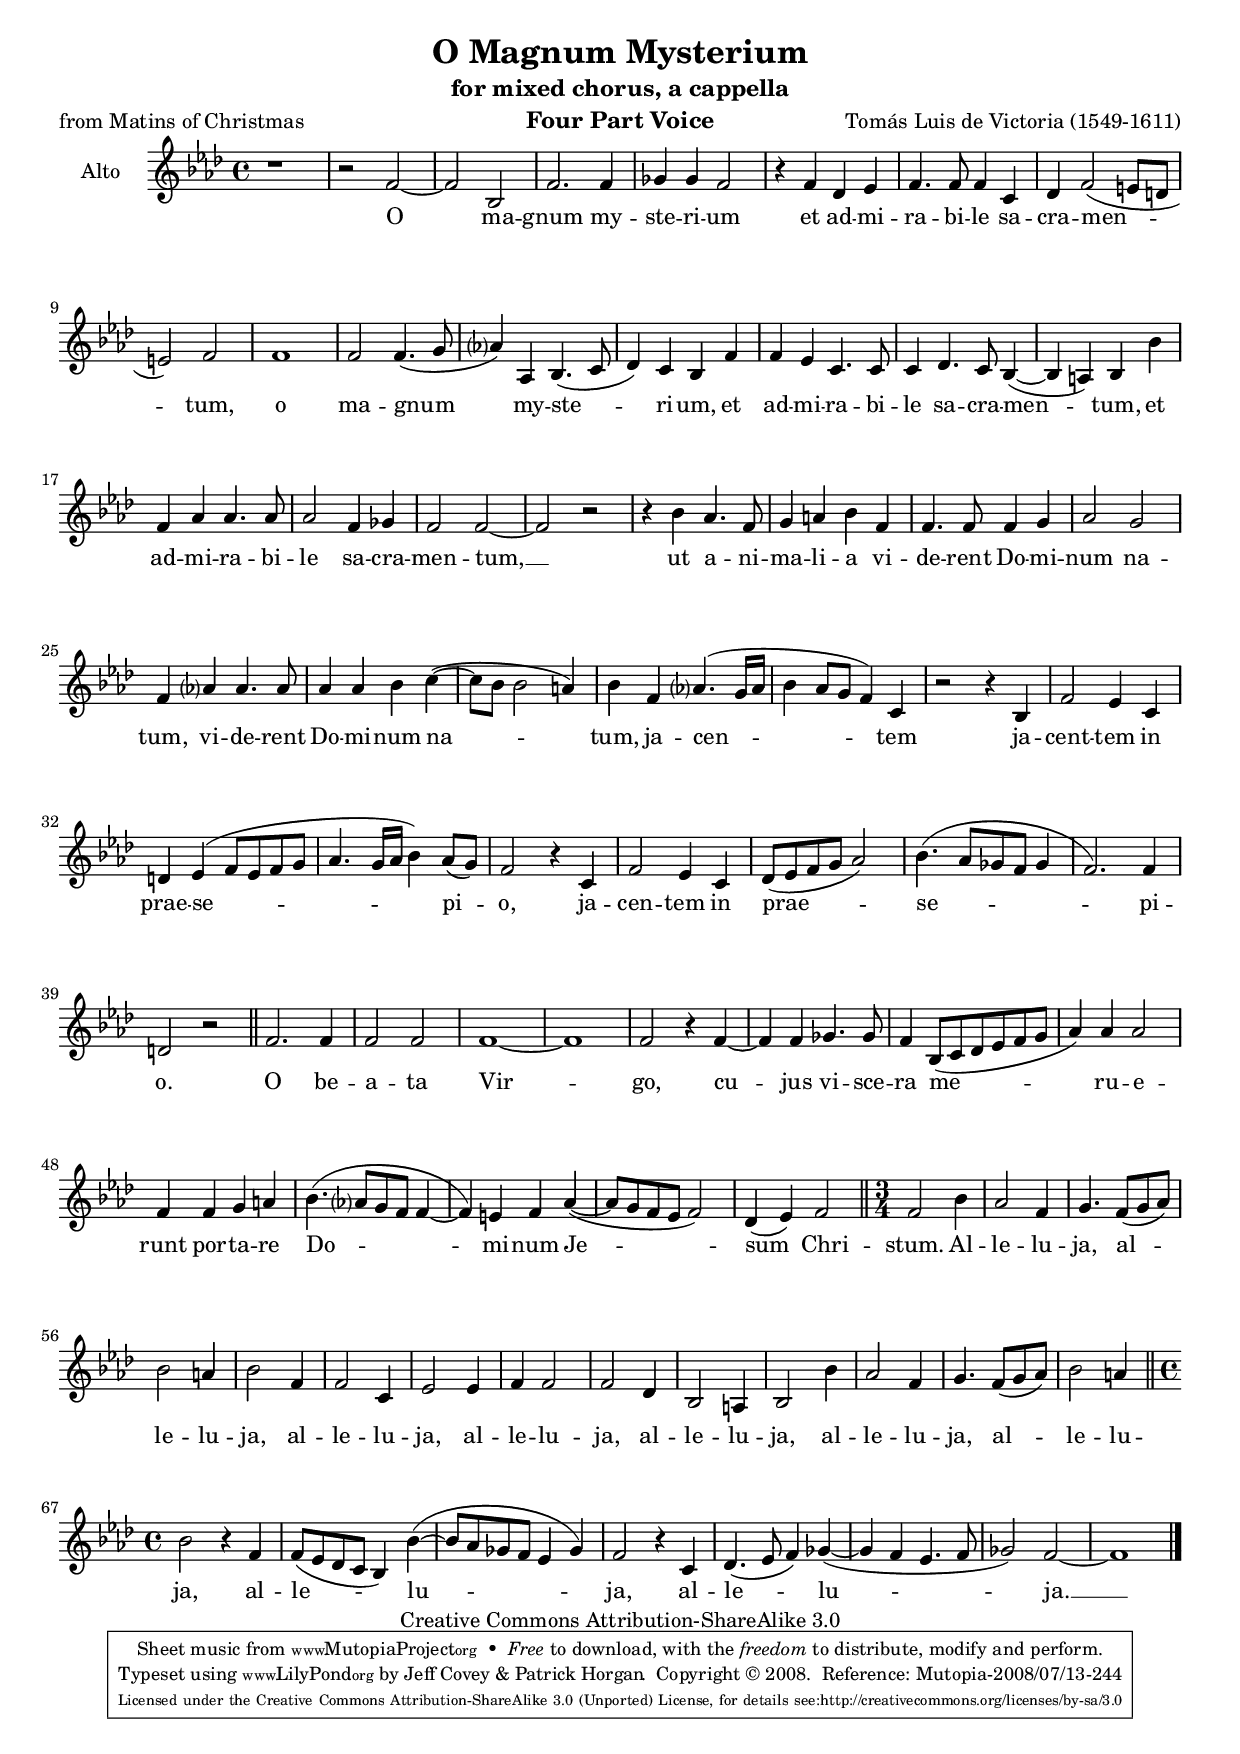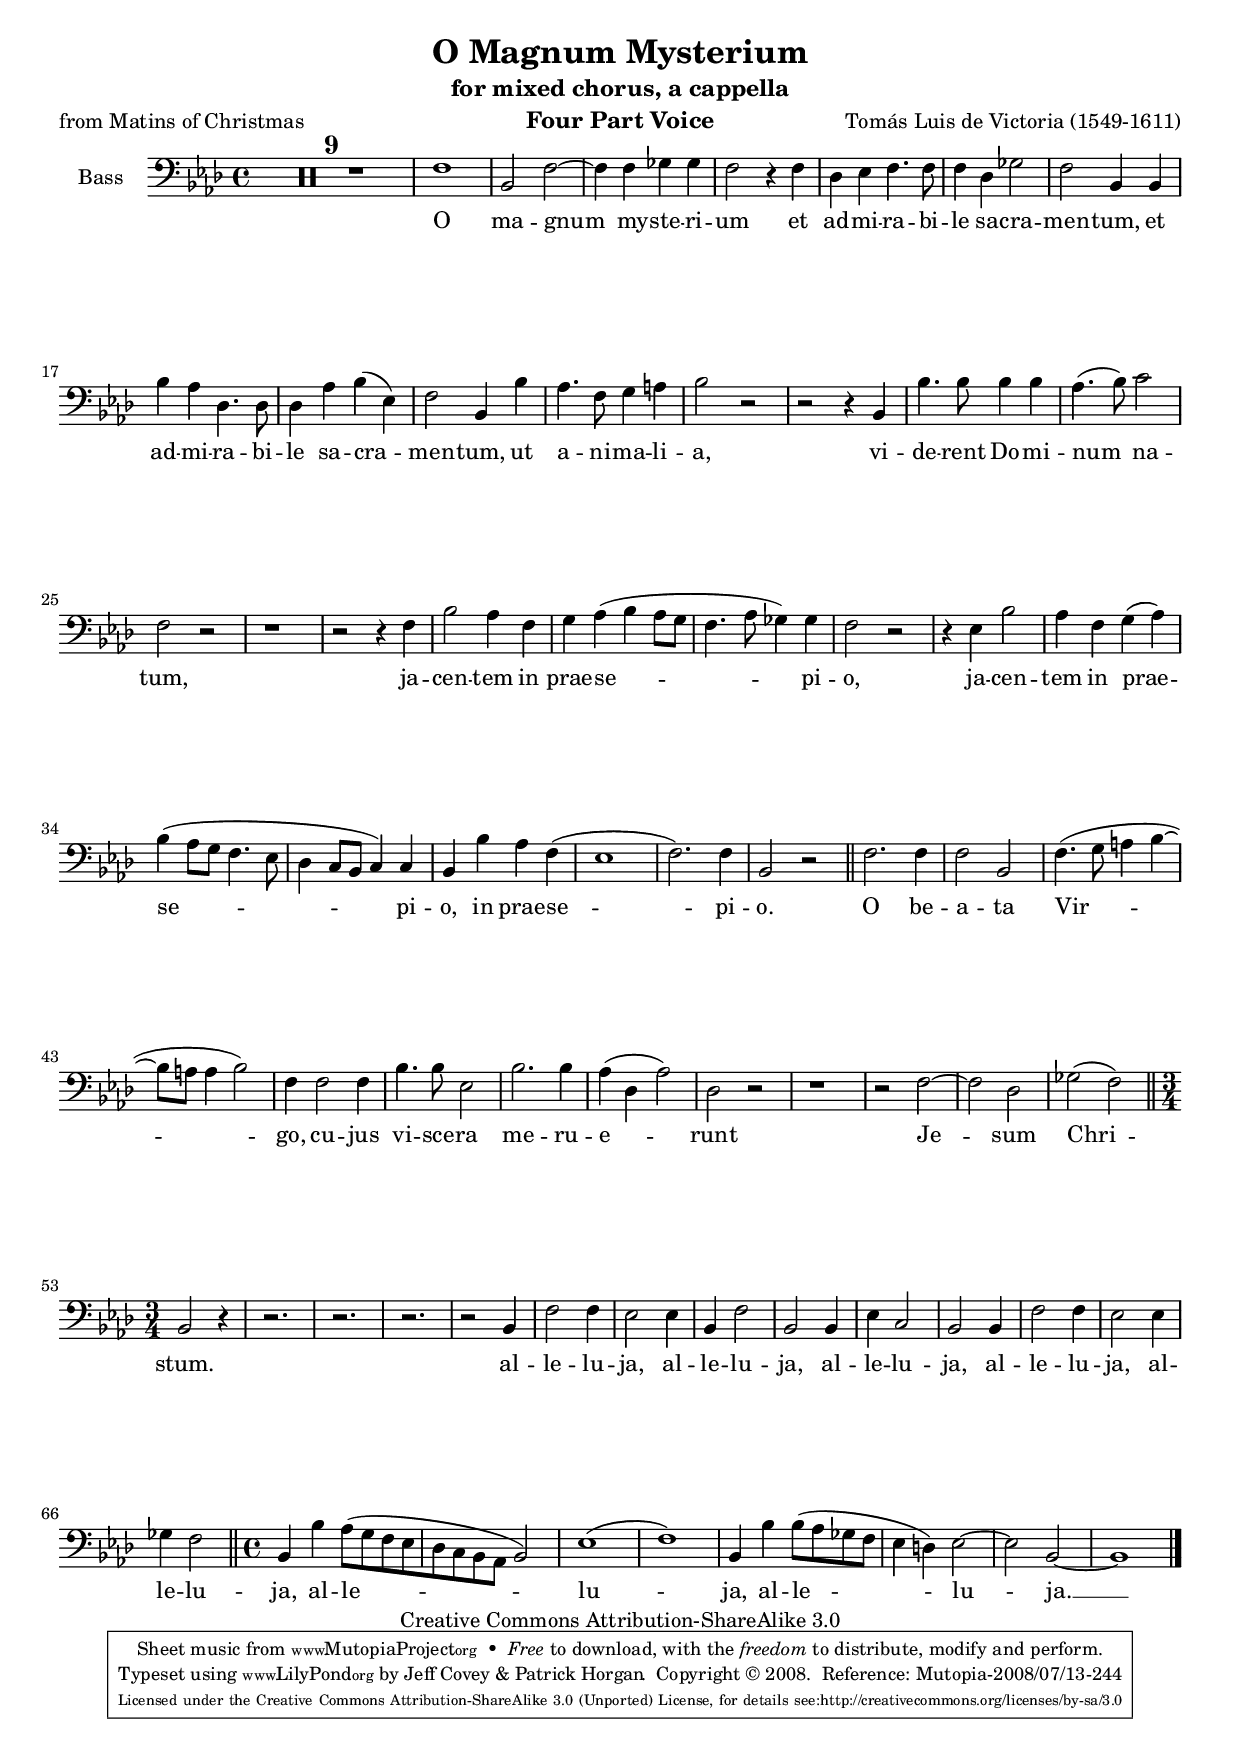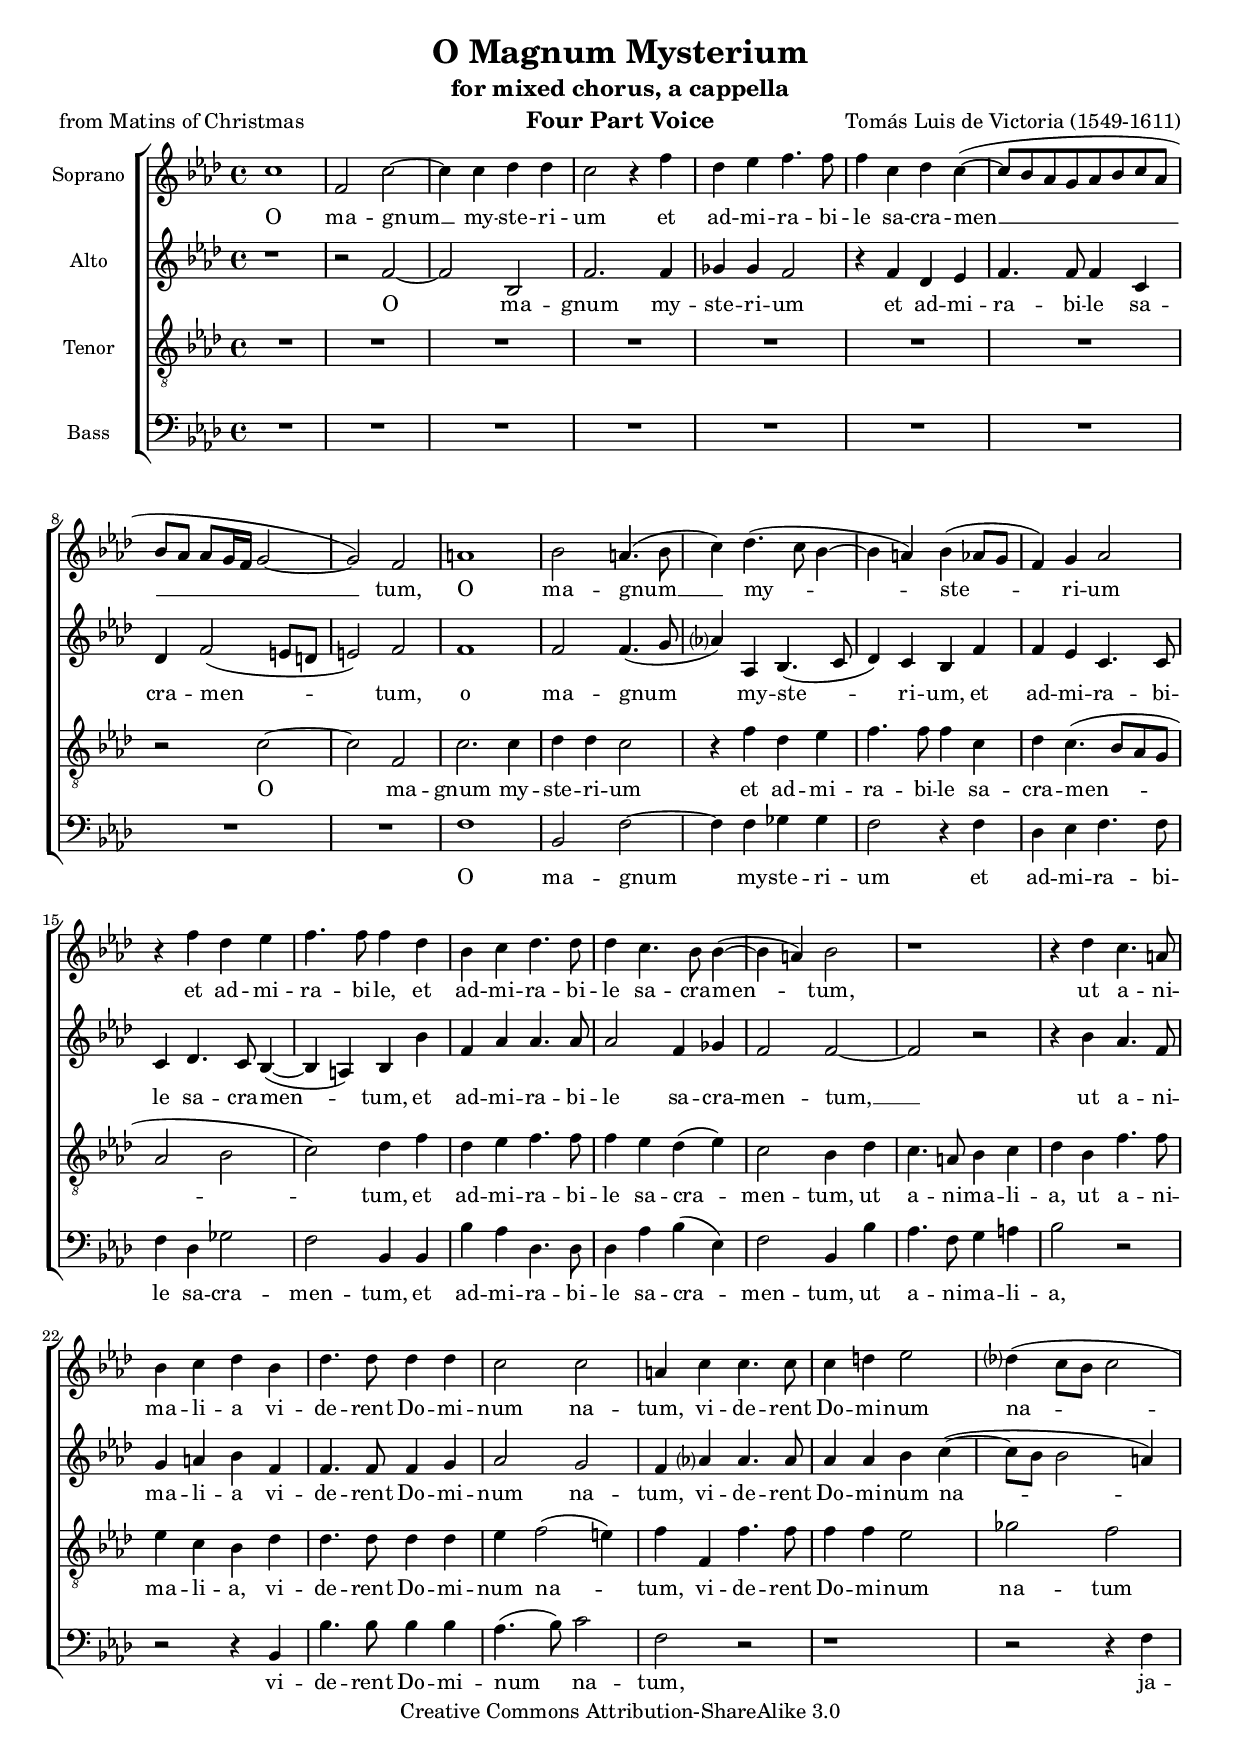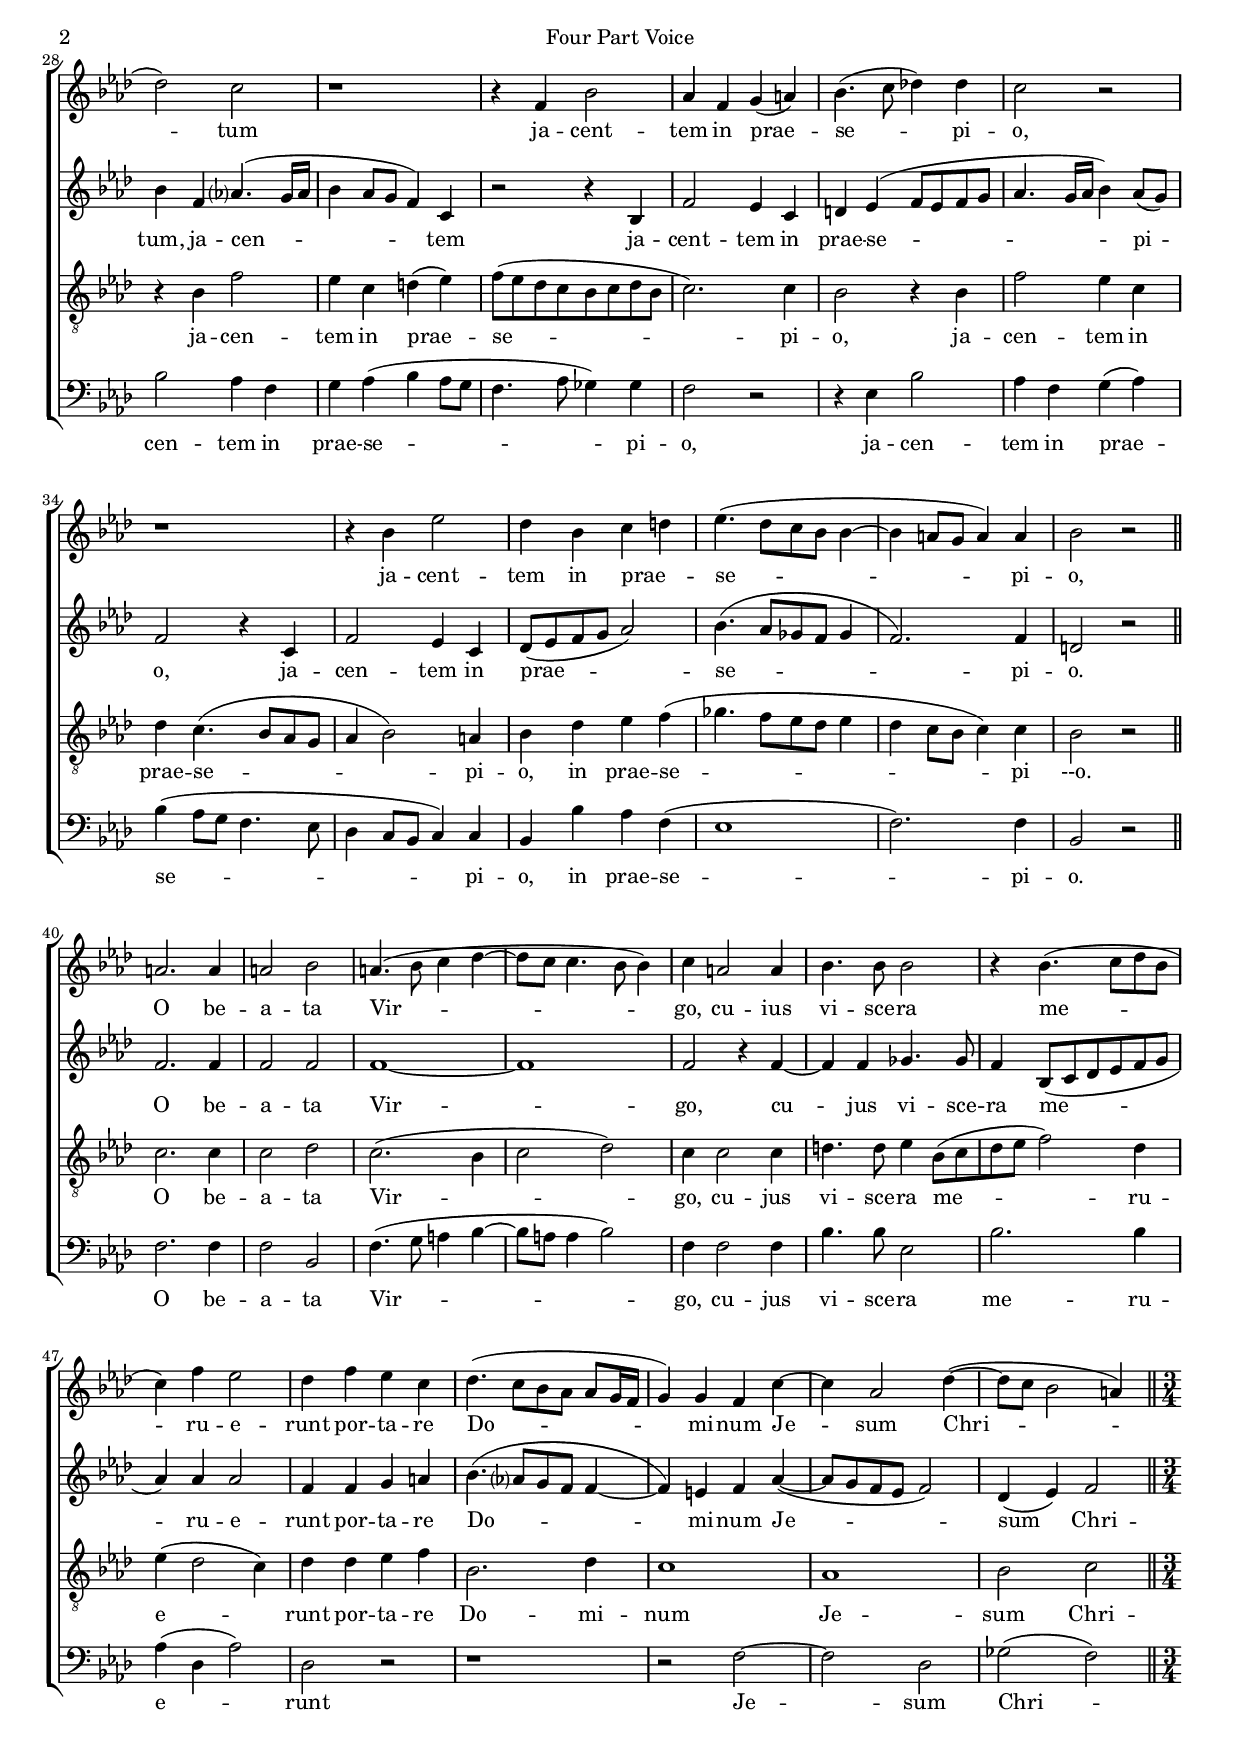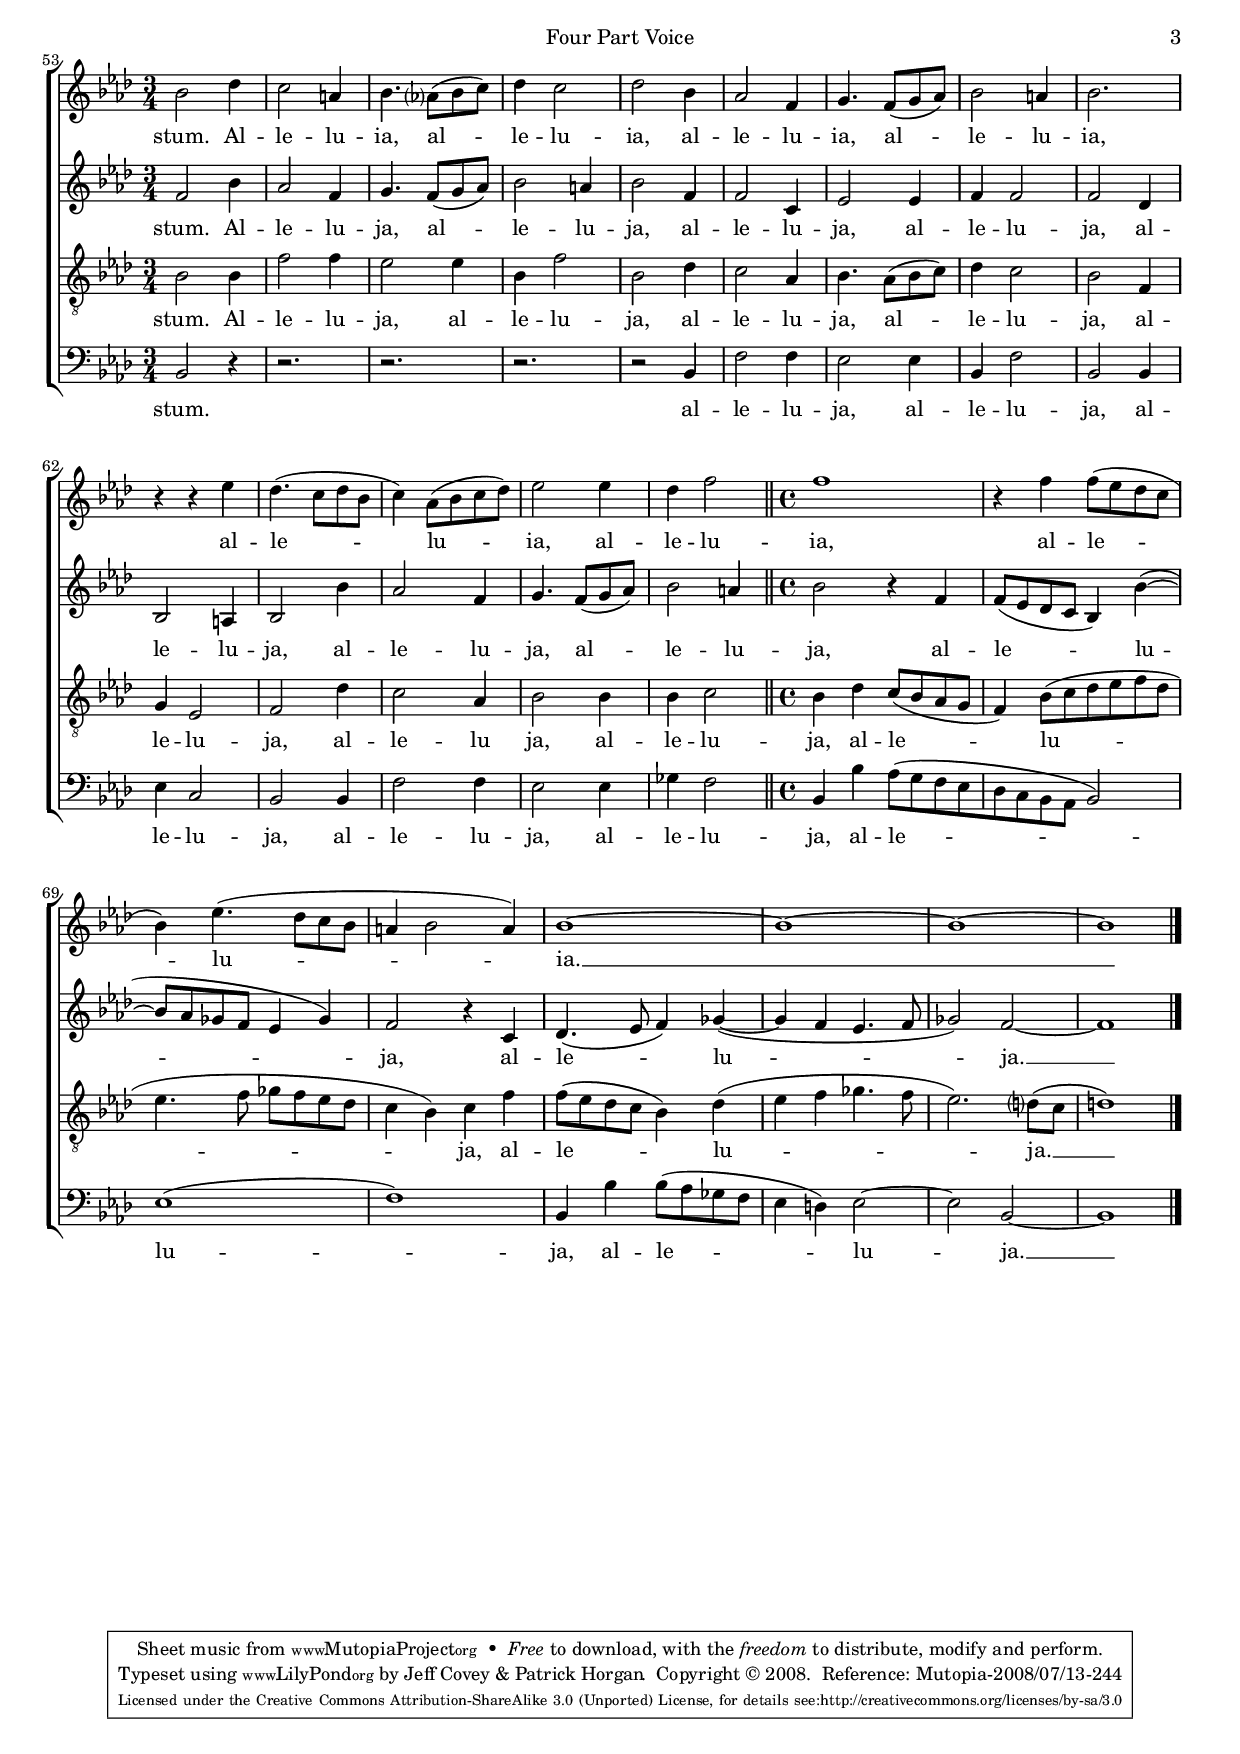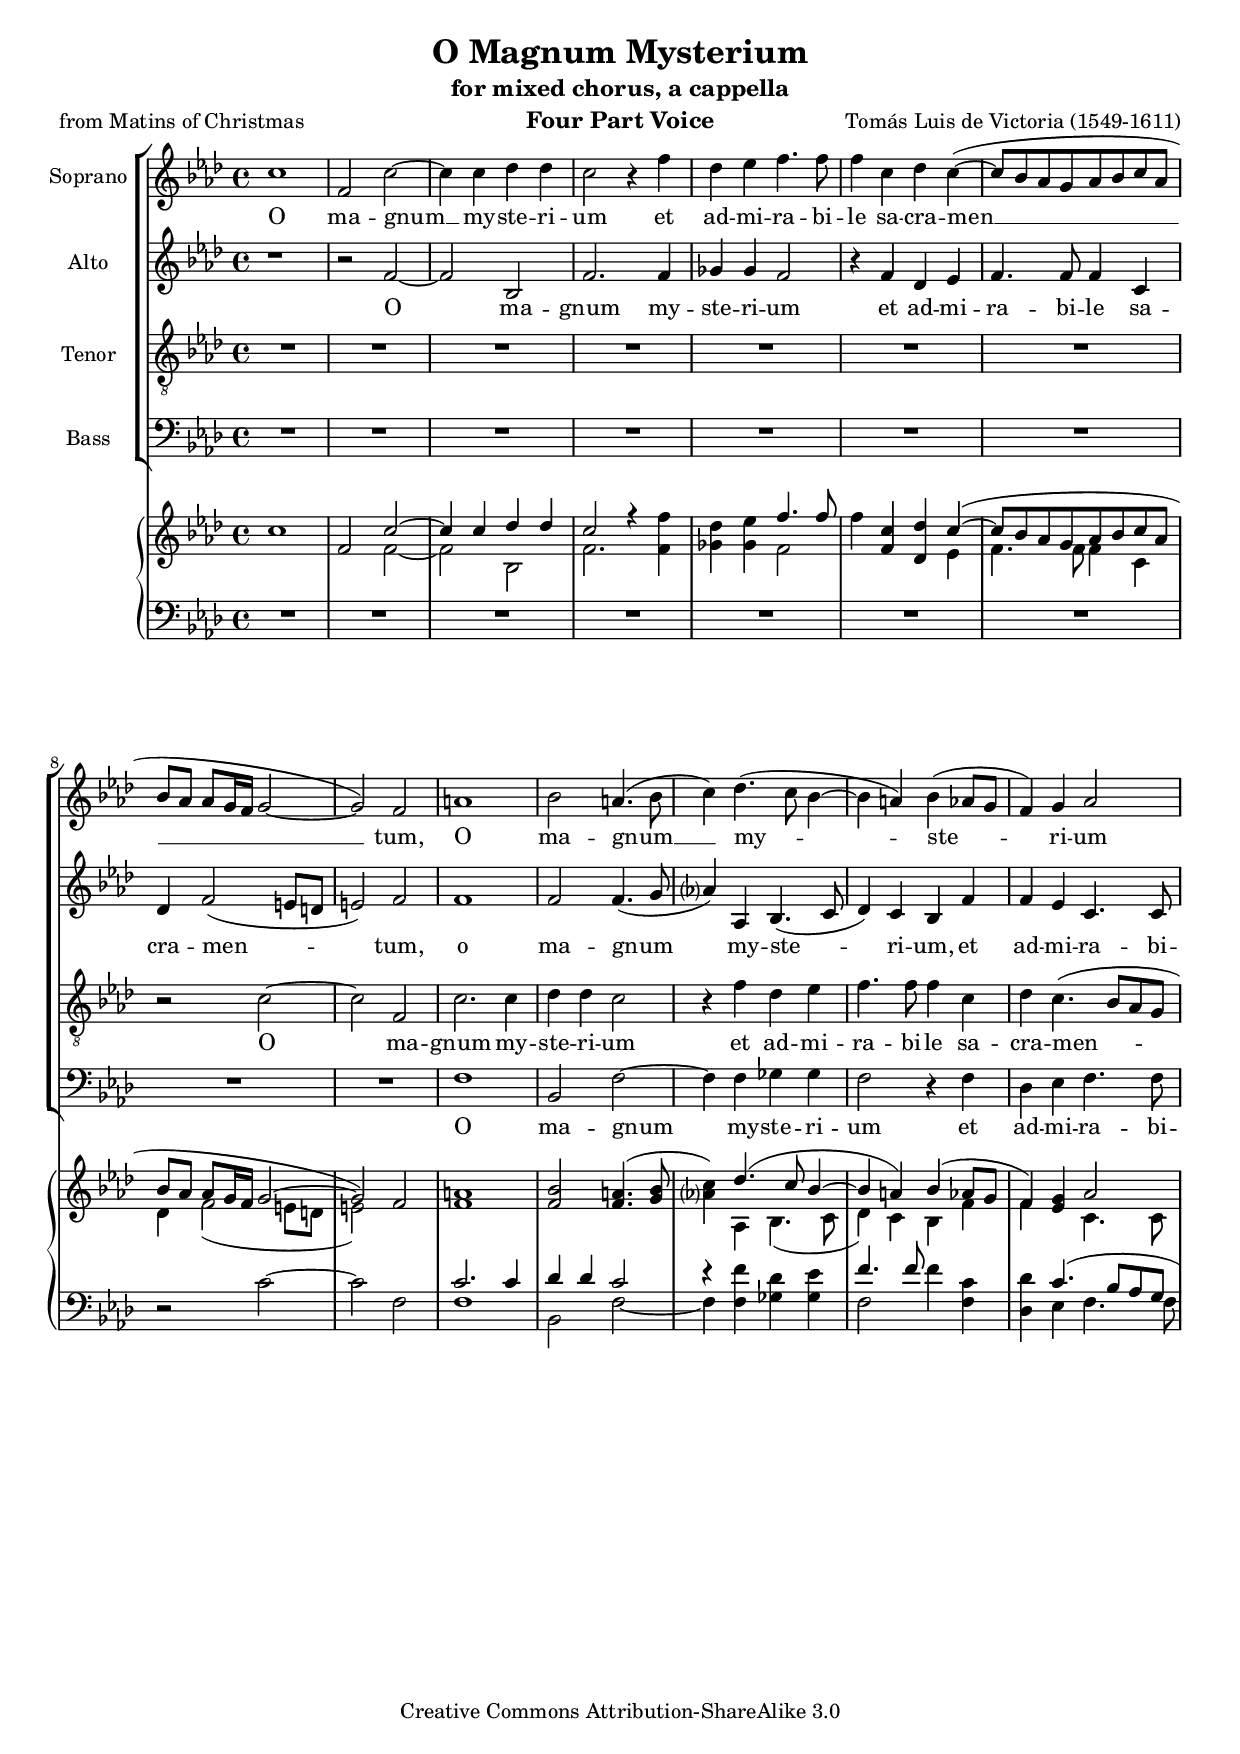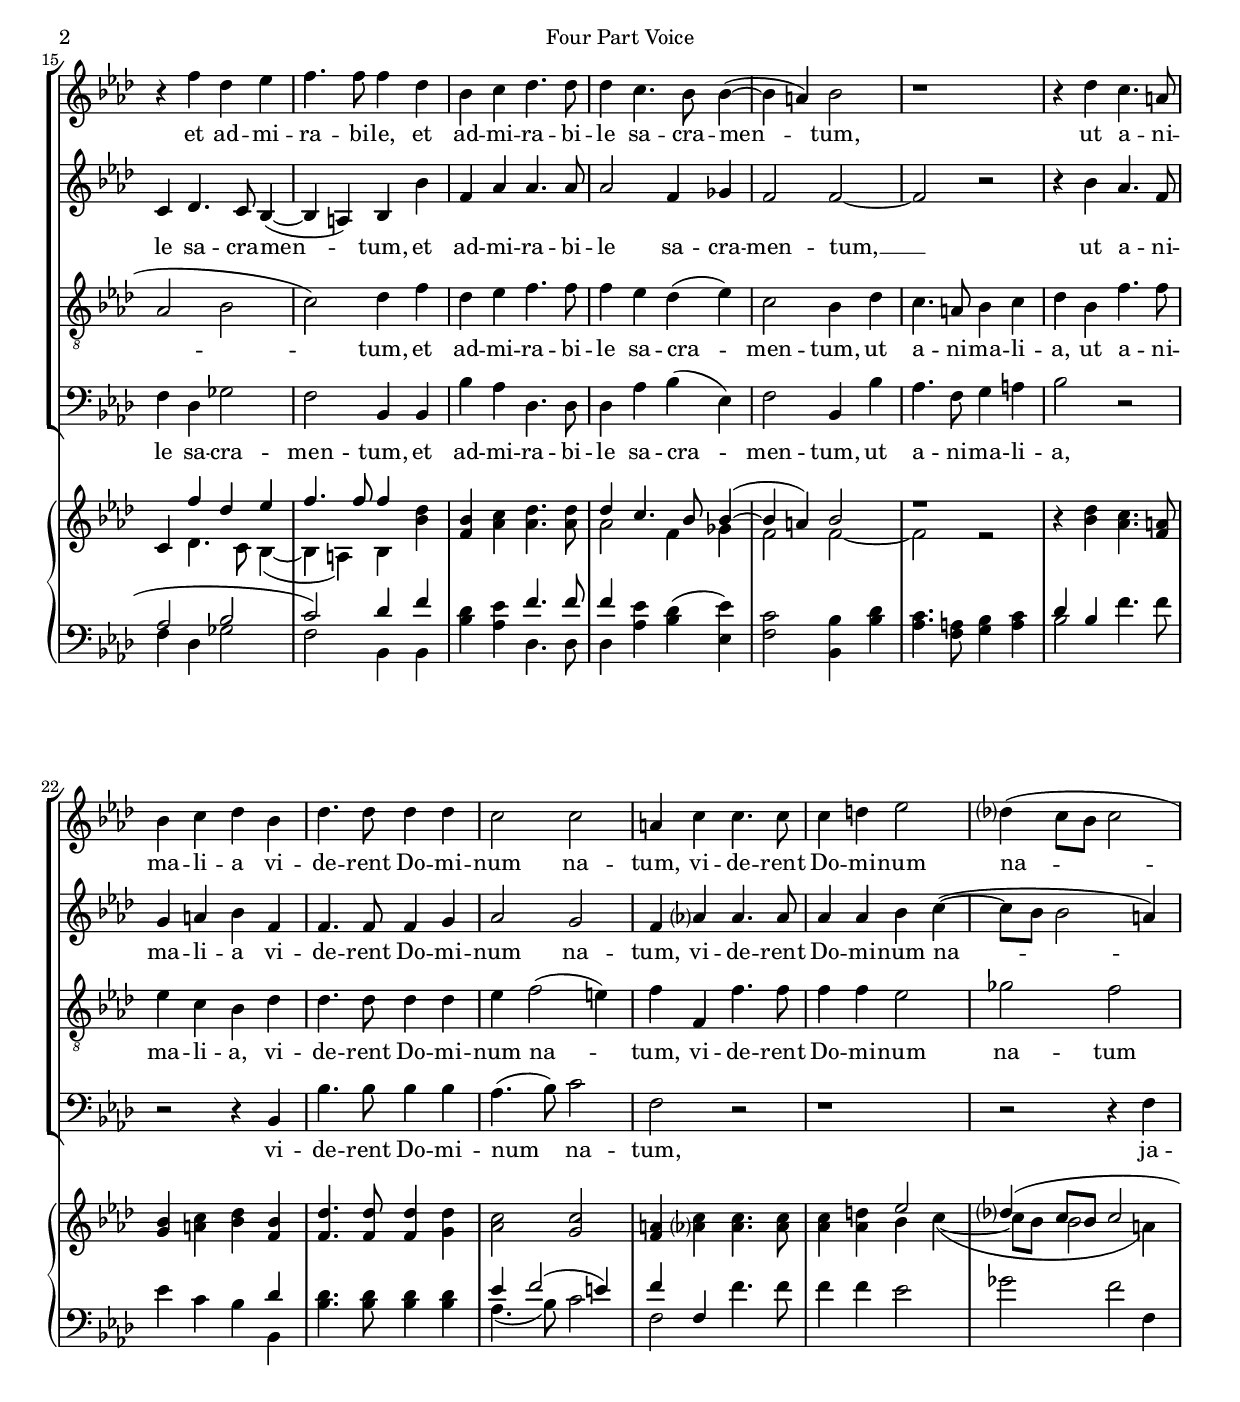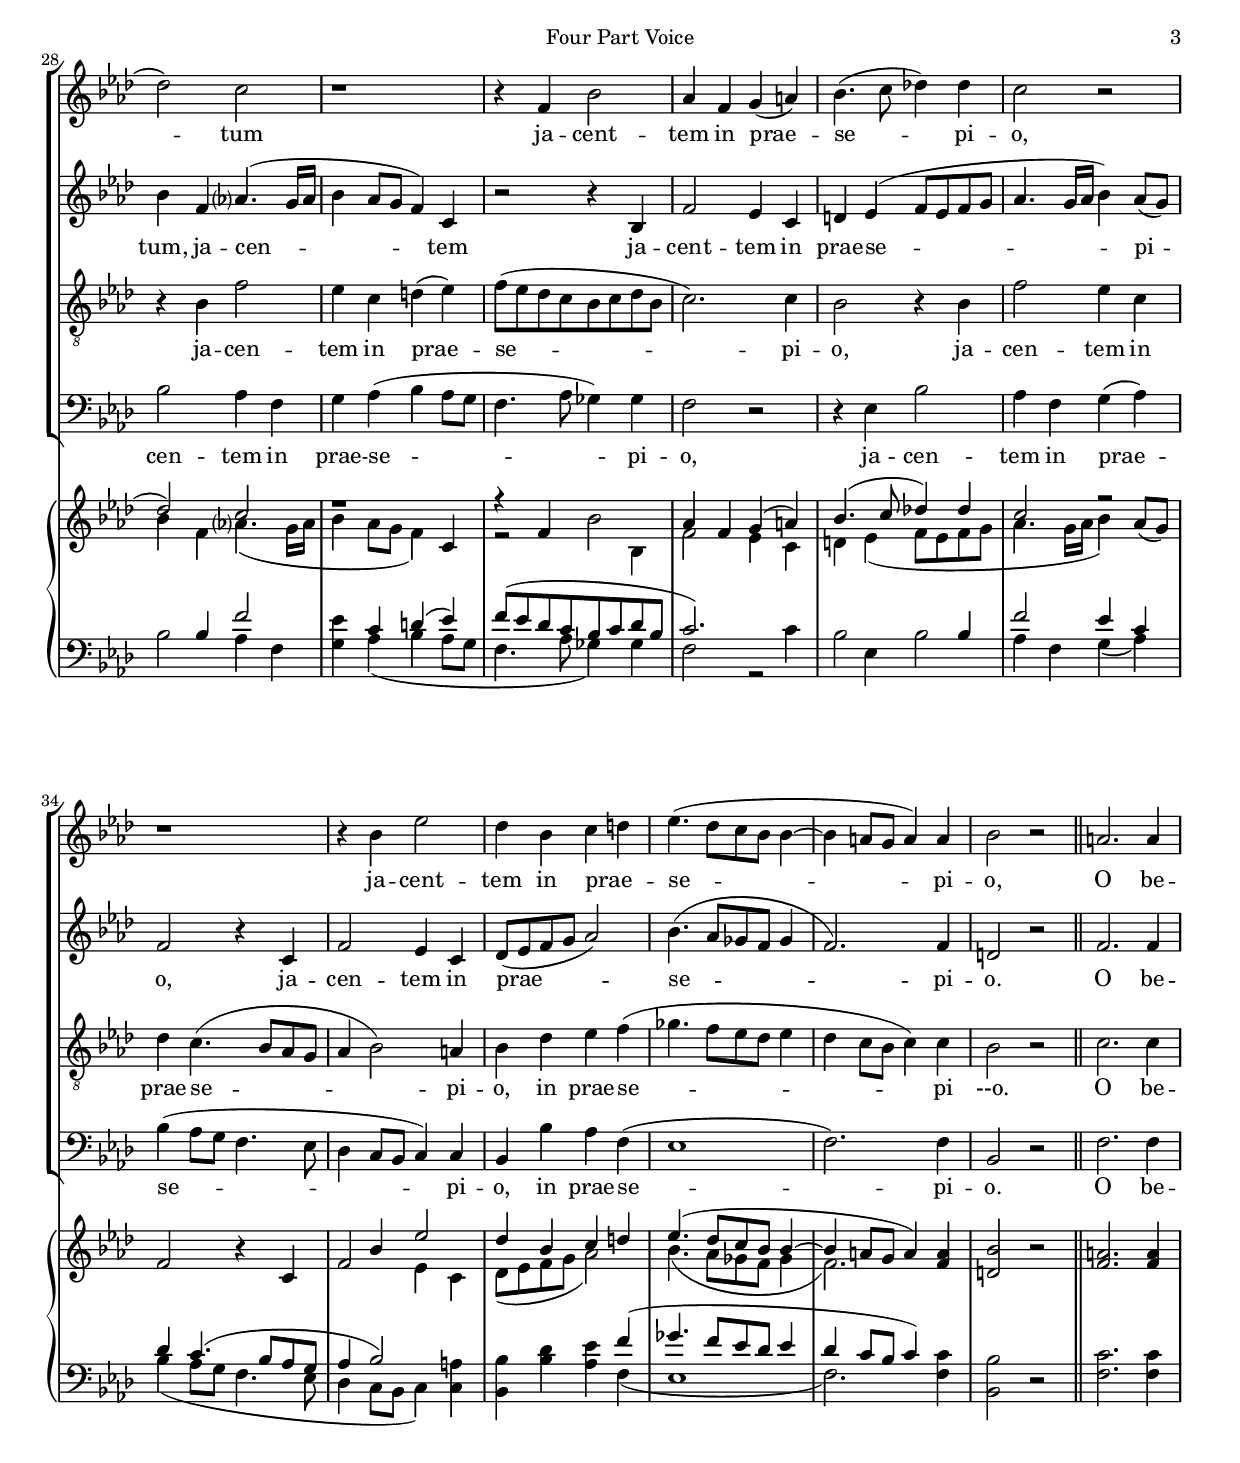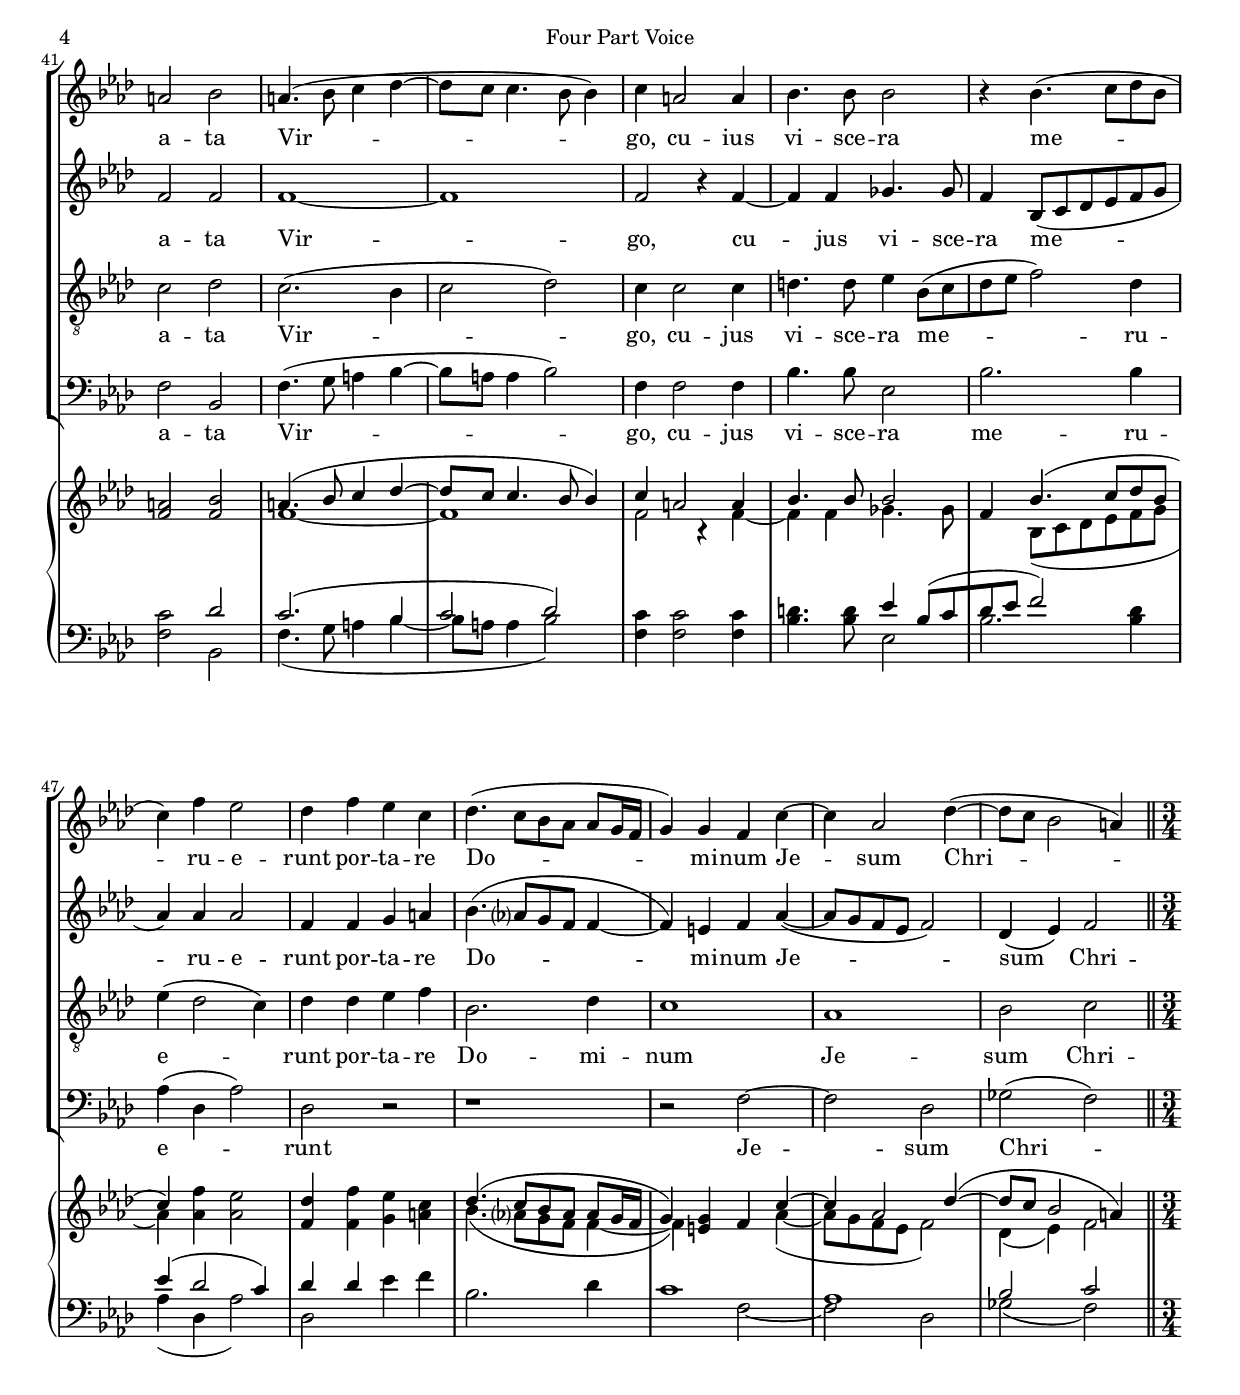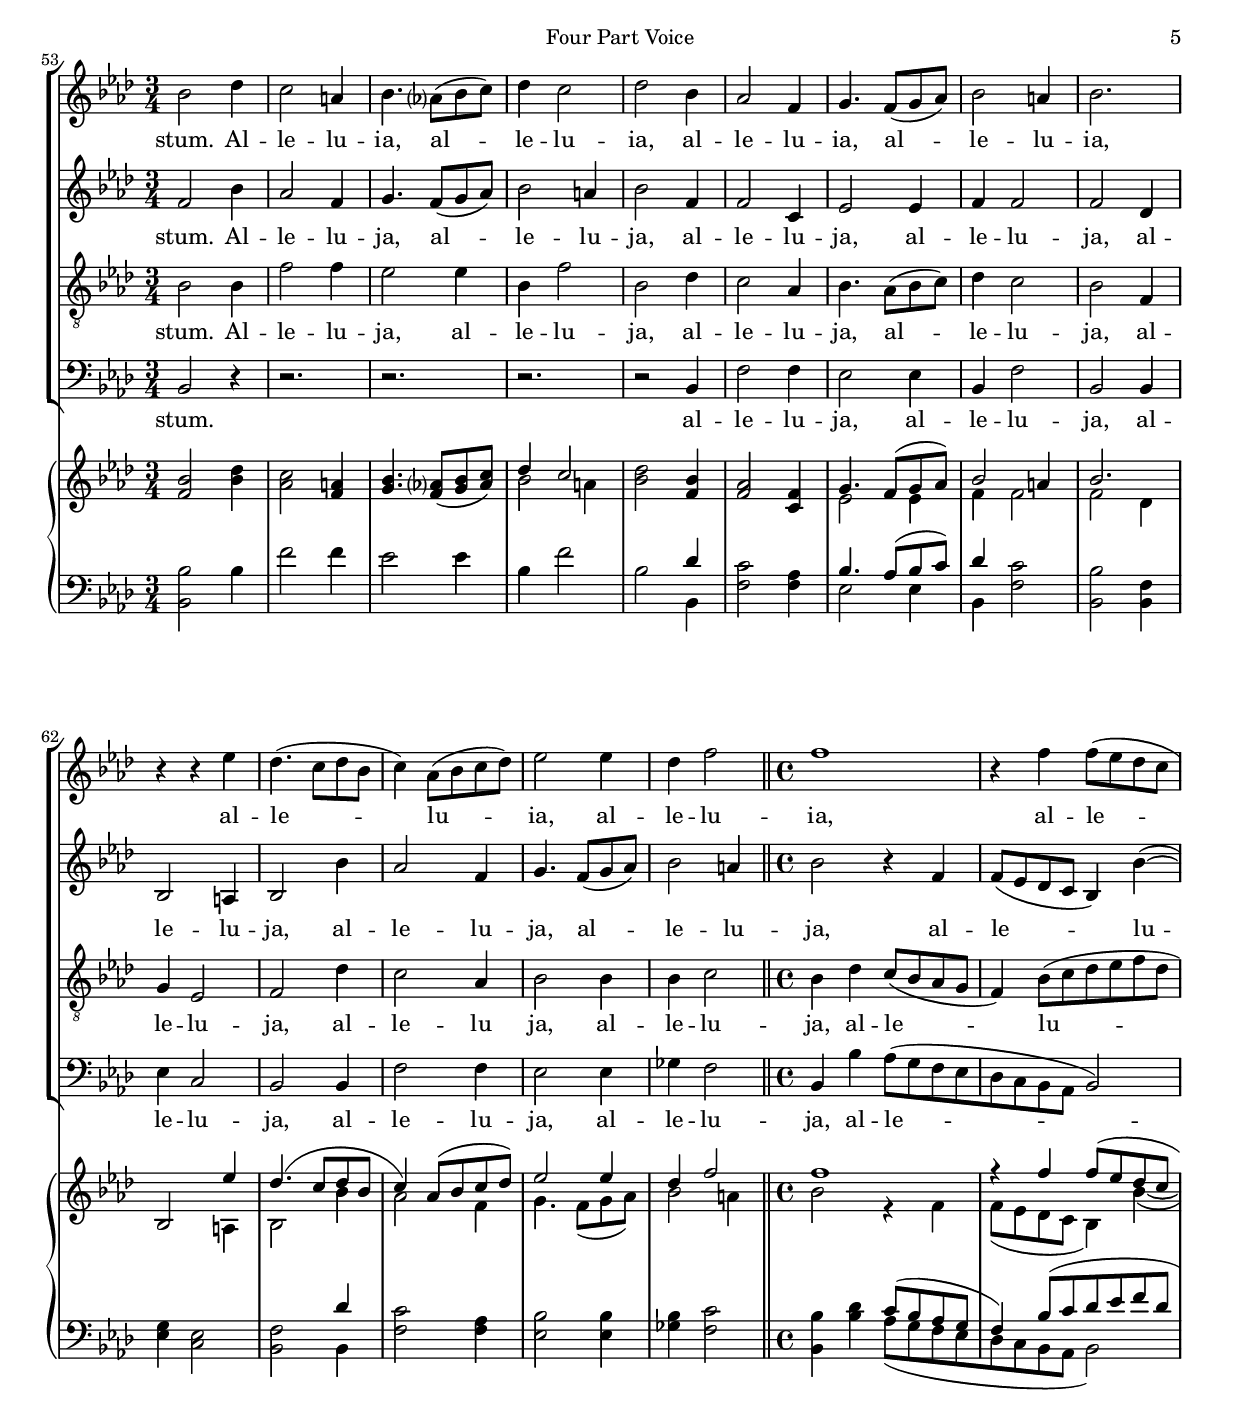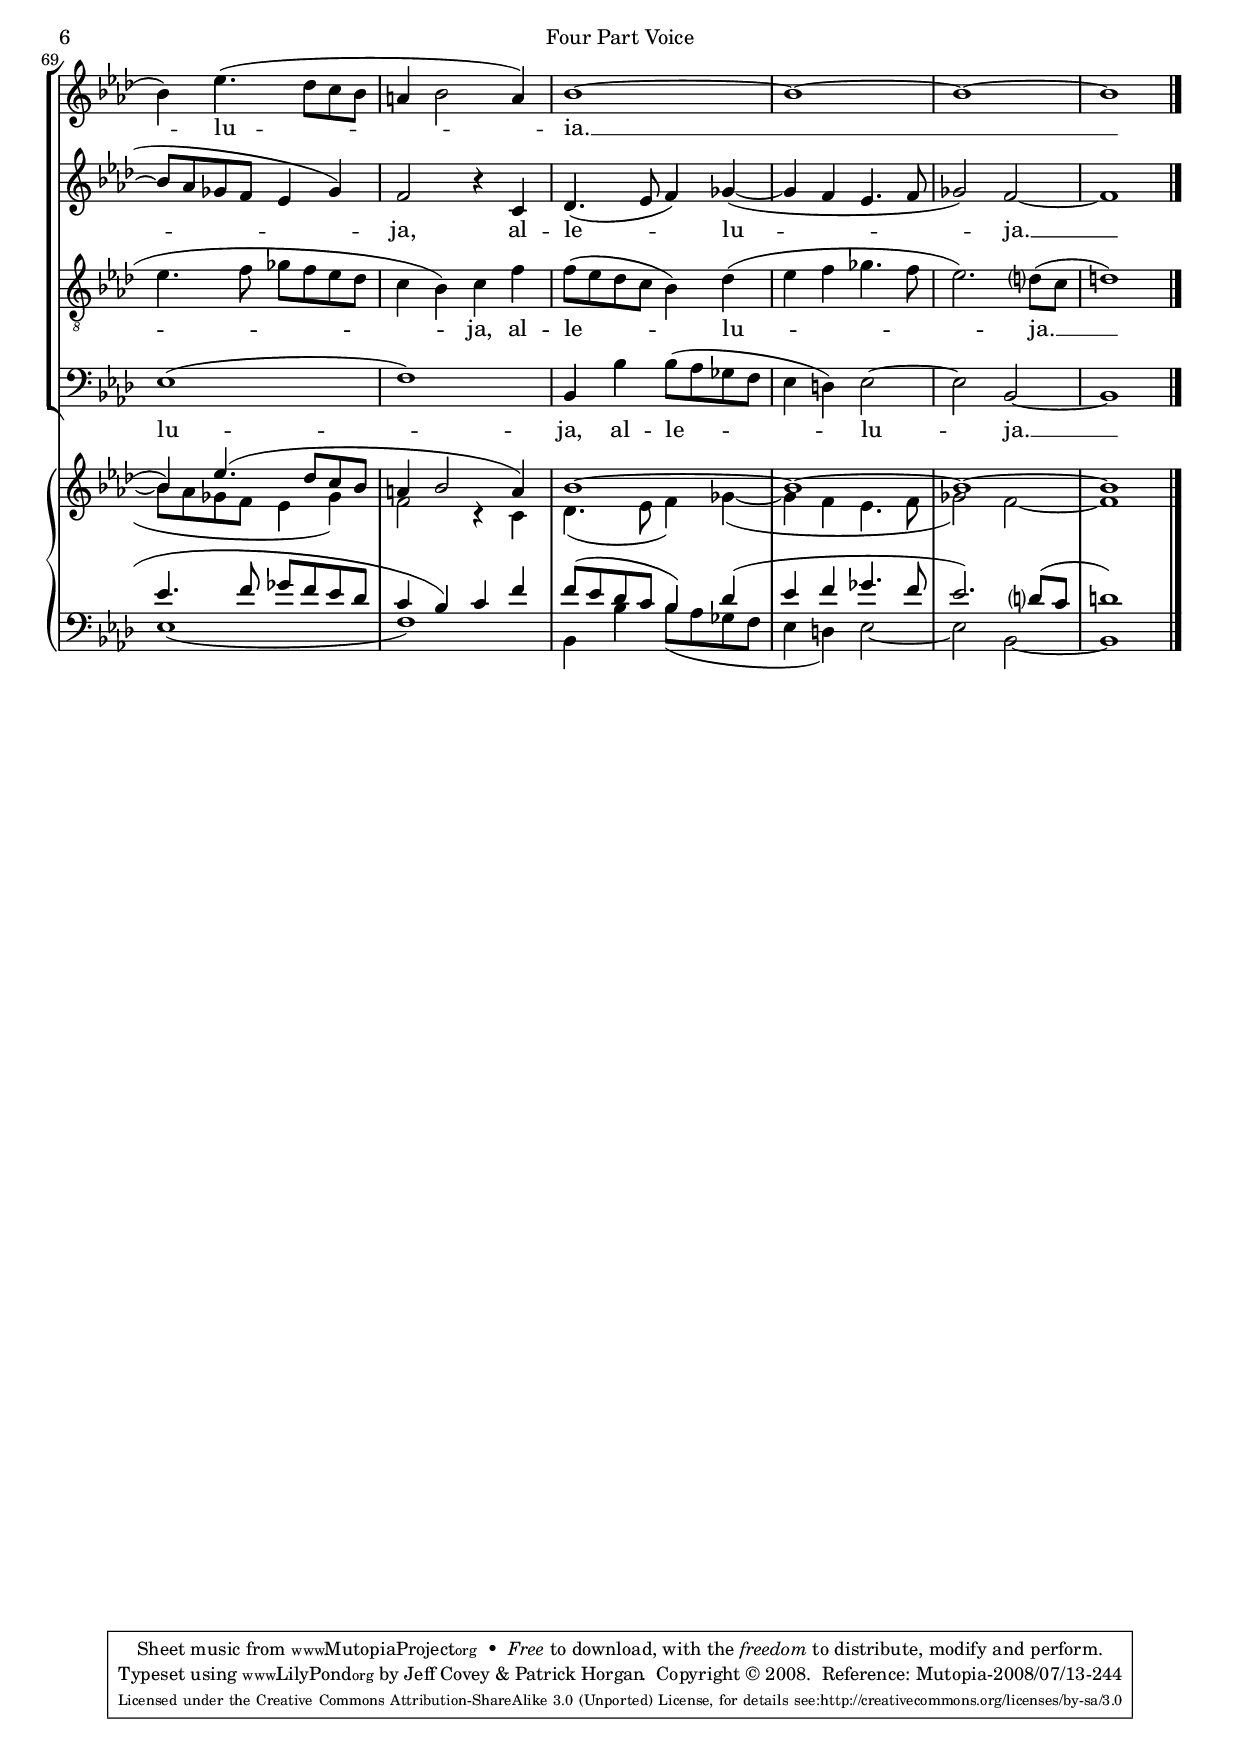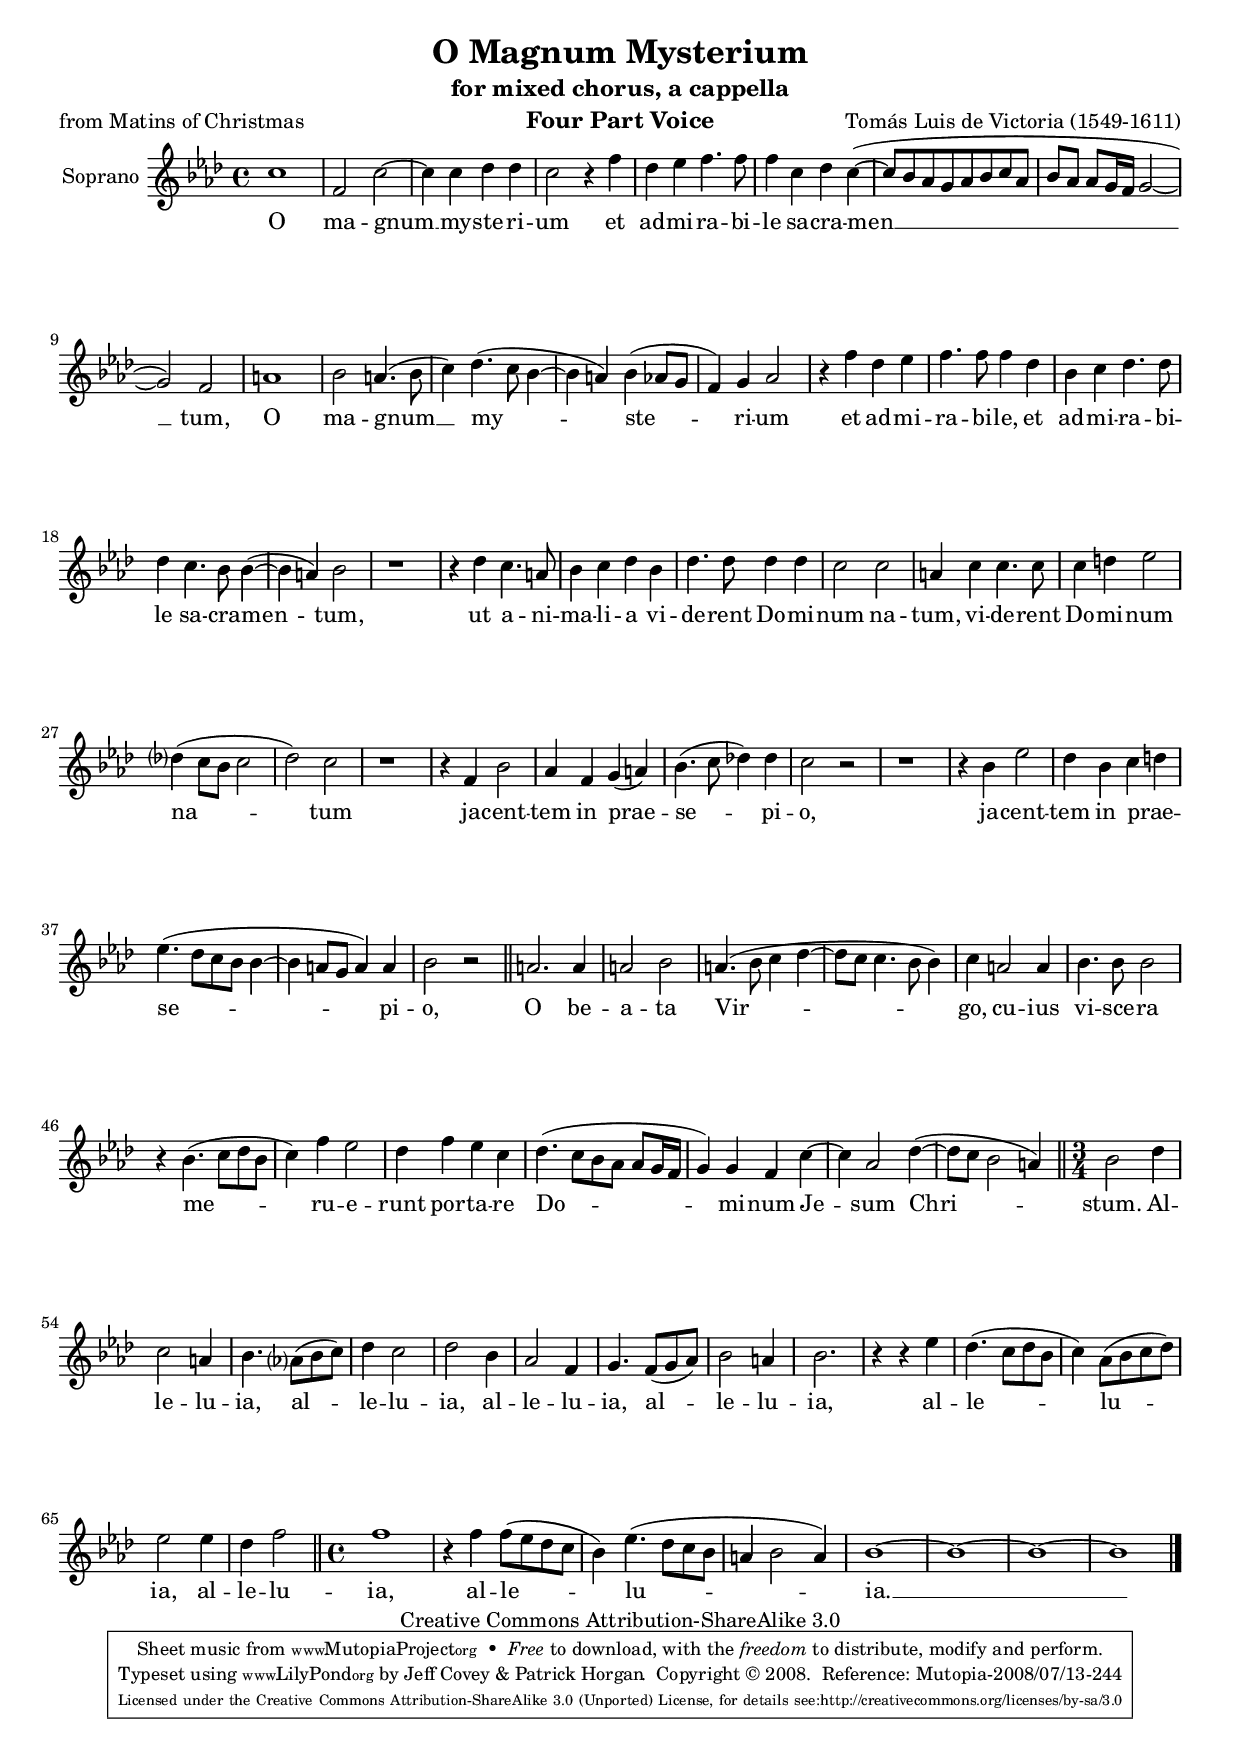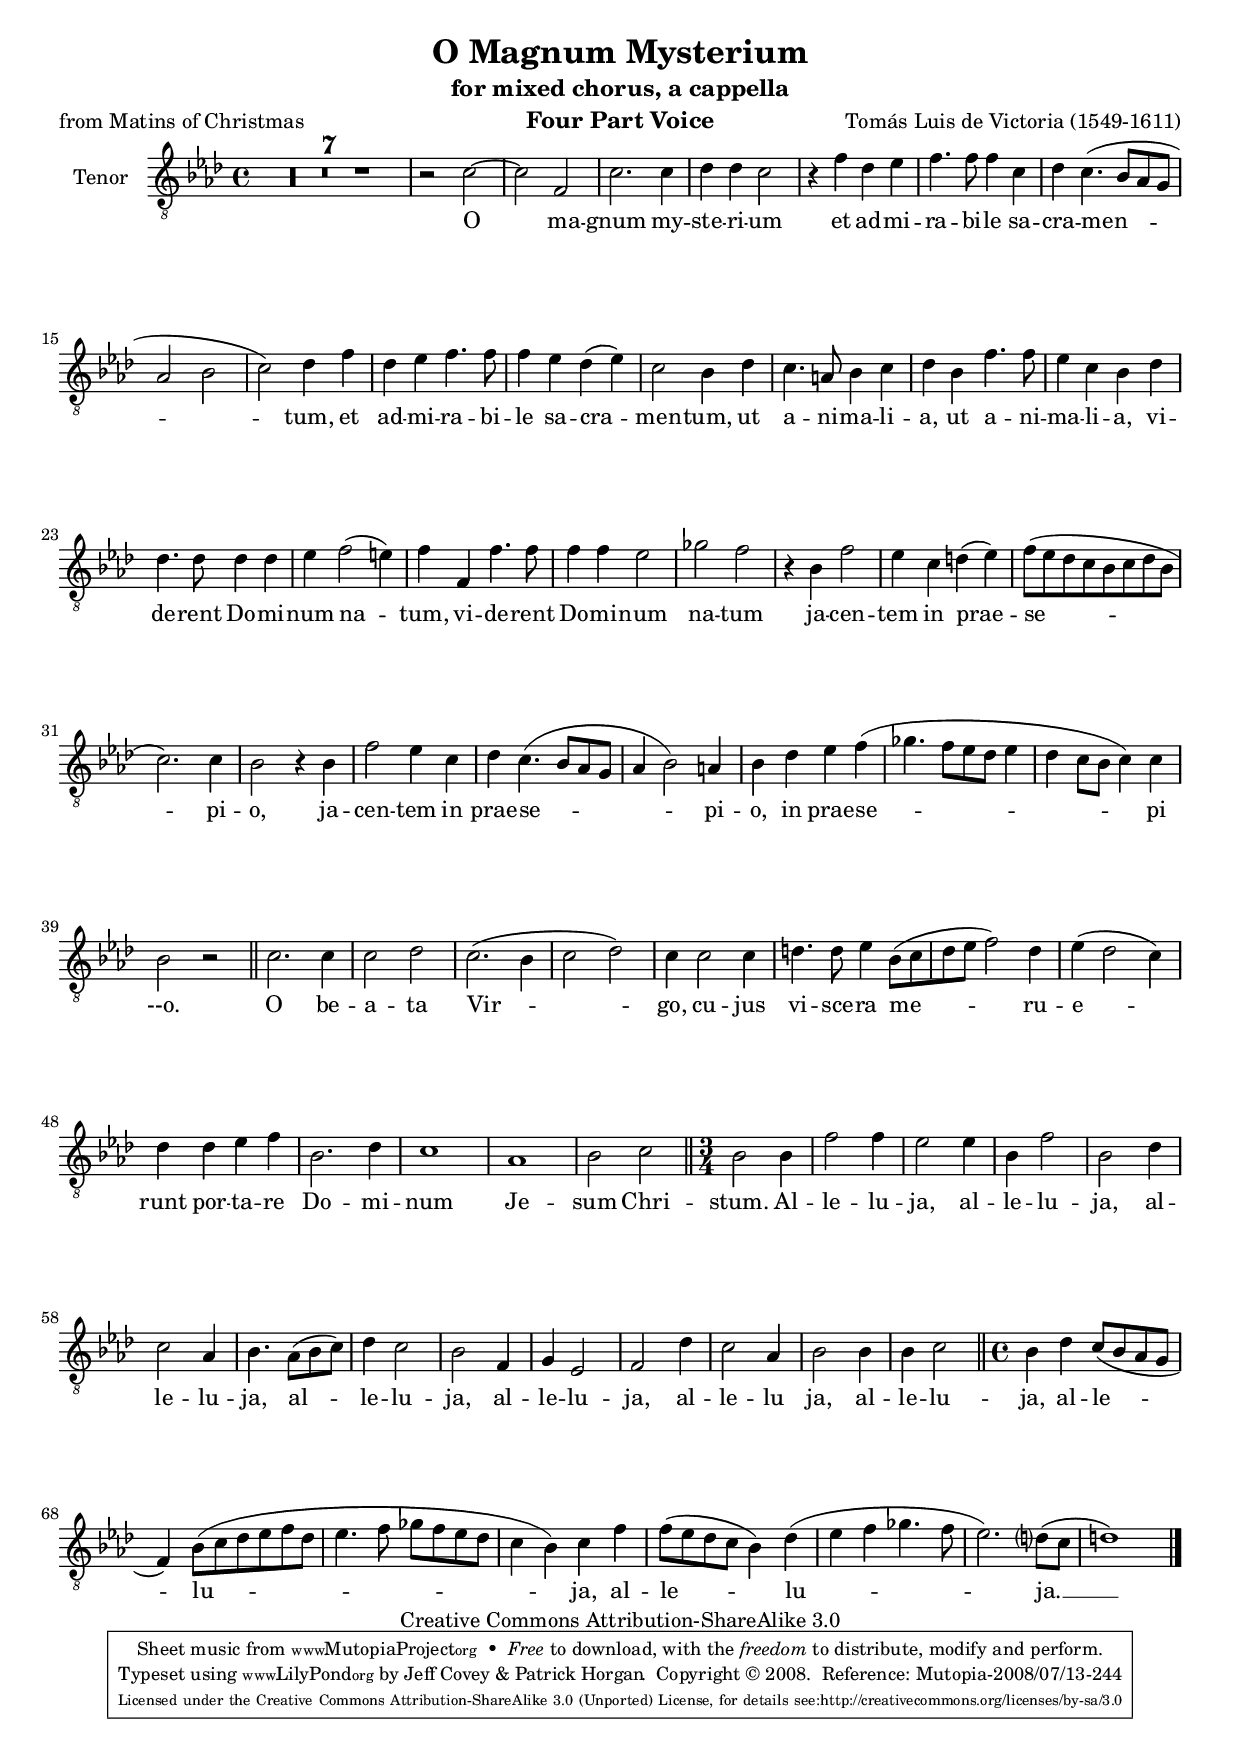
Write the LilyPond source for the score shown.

#(set-global-staff-size 18)

\header {
  filename =    "o_magnum_mysterium.ly"
  title =       "O Magnum Mysterium"
  poet =        "from Matins of Christmas"
  subtitle =	"for mixed chorus, a cappella"
  instrument = "Four Part Voice"
  opus =        ""
  composer =    "Tomás Luis de Victoria (1549-1611)"
  date = "1572"

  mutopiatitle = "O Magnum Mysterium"
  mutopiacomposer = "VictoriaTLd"
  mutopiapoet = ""
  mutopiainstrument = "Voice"
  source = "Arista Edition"
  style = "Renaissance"
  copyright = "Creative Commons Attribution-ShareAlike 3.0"
  typesetter = "Jeff Covey & Patrick Horgan"
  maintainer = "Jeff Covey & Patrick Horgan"
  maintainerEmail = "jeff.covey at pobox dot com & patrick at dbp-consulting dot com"
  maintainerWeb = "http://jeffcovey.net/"
  % brought up to 2.11.49 and minor edits by patrick@dbp-consulting.com
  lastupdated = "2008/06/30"

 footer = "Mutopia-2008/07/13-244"
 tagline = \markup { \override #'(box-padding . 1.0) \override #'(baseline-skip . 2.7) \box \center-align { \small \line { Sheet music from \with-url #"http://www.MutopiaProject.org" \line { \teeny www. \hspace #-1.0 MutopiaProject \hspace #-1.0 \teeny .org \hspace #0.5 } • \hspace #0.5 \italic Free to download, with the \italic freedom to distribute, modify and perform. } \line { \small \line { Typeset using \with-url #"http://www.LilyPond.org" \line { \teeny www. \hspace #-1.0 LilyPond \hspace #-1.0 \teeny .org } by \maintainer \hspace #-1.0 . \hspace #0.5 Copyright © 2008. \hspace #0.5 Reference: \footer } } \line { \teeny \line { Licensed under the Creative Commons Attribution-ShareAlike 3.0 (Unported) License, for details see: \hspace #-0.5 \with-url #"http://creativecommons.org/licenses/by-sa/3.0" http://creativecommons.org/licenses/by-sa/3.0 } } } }
}

%{ thanks to jcn for all the help on this one!  :) %}

\version "2.11.49"

global =  {
	\key f \minor
	\time 4/4
	\skip 1*39  \bar "||"
	\skip 1*13  \bar "||" \time 3/4
	\skip 2.*14 \bar "||" \time 4/4
	\skip 1*8   \bar "|."
}

sopranoMelody =  \relative c'' {
	c1 f,2 c' ~ c4 c des des c2 r4
	f des ees f4. f8 f4 c des  c ~ 
	( c8[ bes aes g aes bes c aes]  bes[ aes]  aes[ g16 f] g2 ~ g ) f
% 10
	a1 bes2 a4. ( bes8 c4 )
	des4. ( c8 bes4 ~ bes a ) bes ( aes8 [ g ] f4 ) g aes2
% 15 
	r4 f' des ees f4. f8 f4 des bes c des4. des8 des4 c4. bes8 bes4 ( ~ bes a ) bes2
% 20
	r1 r4 des4 c4. a8 bes4 c des bes des4. des8 des4 des c2 c
% 25
	a4 c c4. c8 c4 d ees2 des?4 ( c8[ bes ] c2 des ) c r1
% 30
	r4 f, bes2 aes4 f g ( a ) bes4. ( c8 des!4 ) des c2 r r1
% 35
	r4 bes ees2 des4 bes c d ees4. ( des8 [ c bes ] bes4 ~
	bes  a8 [ g ] a4 ) a bes2 r
% 40
	a2. a4  a2 bes a4. ( bes8 c4 des ~  des8 [ c ] c4. bes8 bes4 )
	c a2 a4 bes4. bes8 bes2 
% 46
	r4 bes4. ( c8 [ des bes ] c4 ) f ees2 des4 f ees c
	des4. ( c8 [ bes aes ]  aes [ g16 f ]
% 50
	g4 ) g f c' ~ c aes2 des4 ( ~  des8 [ c ] bes2 a4 )
% 53 3/4 time starts here
	bes2 des4 c2 a4 bes4.  aes?8 ( [ bes c] ) des4 c2
	des2 bes4 aes2 f4 g4.  f8 ( [ g aes] )
% 60
	bes2 a4 bes2. r4 r ees des4. ( c8 [ des bes ] 
	c4 ) aes8 ( [ bes c des ] ) ees2 ees4 des4 f2
% 67 back to 4/4 time
	f1 r4 f  f8 ( [ ees des c ] bes4 ) ees4. ( des8 [ c bes ]
	a4 bes2 a4 ) bes1 ~ bes ~ bes ~ bes 
}

altoMelody =  \relative c' {
	r1 r2 f2 ~ f bes, f'2. f4 ges ges f2 r4
	f des ees f4. f8 f4 c des f2 ( e8 [ d ] e2 ) f
% 10
	f1 f2 f4. ( g8 aes?4 ) aes, bes4. ( c8 des4 ) c bes
	f' f ees c4. c8 
% 15
	c4 des4. c8 bes4 ( ~ bes a ) bes
	bes' f aes aes4. aes8 aes2 f4 ges4 f2 f ~ 
% 20
	f2 r2 r4 bes aes4. f8 g4 a bes f f4. f8 f4 g aes2 g
% 25
	f4 aes? aes4. aes8 aes4 aes bes c ( ~  c8 [ bes ] bes2 a4 )
	bes f aes?4. ( g16 [ aes ] bes4  aes8 [ g ] f4 ) c
% 30
	r2 r4 bes f'2 ees4 c d ees ( f8 [ ees f g ]
	aes4.  g16 [ aes ] bes4 ) aes8 ( [ g ] ) f2 r4 c
% 35
	f2 ees4 c  des8 ( [ ees f g ] aes2 ) bes4. ( aes8 [ ges f ] ges4
	f2. ) f4 d2 r
% 40
	f2. f4 f2 f f1 ~ f f2 r4 f ~ f f ges4. ges8
% 46
	f4  bes,8 ( [ c des ees f g ] aes4 ) aes aes2 f4 f g a
	bes4. ( aes?8 [ g f ] f4 ~ f )  e f aes ( ~ aes8 [ g f ees ] f2 )
	des4 ( ees ) f2
% 53 3/4 time starts here
	f2 bes4 aes2 f4 g4.  f8 ( [ g aes] ) bes2 a4 bes2 f4 f2 c4 ees2 ees4
% 60
	f4 f2 f2 des4 bes2 a4 bes2 bes'4 aes2 f4
	g4.  f8 ( [ g aes] ) bes2 a4
% 67 back to 4/4 time
	bes2 r4 f4  f8 ( [ ees des c ] bes4 ) bes' ( ~  bes8 [ aes ges f ] es4 ges )
	f2 r4 c des4. ( ees8 f4 ) ges ( ~ ges f ees4. f8 ges2 )
	f ~ f1
}

tenorMelody =  \relative c' {
	R1*7 r2 c2 ~ c f,2 
% 10
	c'2. c4 des des c2 r4 f des ees
	f4. f8 f4 c des c4. ( bes8 [ aes g ] 
% 15
	aes2 bes c ) des4 f des ees f4. f8 f4 ees des ( ees ) c2 bes4 des
% 20
	c4. a8 bes4 c des bes f'4. f8 ees4 c bes des des4. des8 des4 des
	ees f2 ( e4 )
% 25
	f f, f'4. f8 f4 f ees2 ges f r4 bes, f'2 ees4 c d ( ees )
% 30
	f8 ( [ ees des c bes c des bes ] c2. ) c4 bes2 r4 bes
	f'2 ees4 c des c4. (  bes8 [ aes g ]
% 35
	aes4 bes2 ) a4 bes des ees f ( ges4.  f8 [ ees des ] ees4
	des  c8 [ bes ] c4 ) c bes2 r
% 40
	c2. c4 c2 des c2. ( bes4 c2 des ) c4 c2 c4
% 45
	d4. d8 ees4  bes8 ( [ c des ees ] f2 ) des4
	ees ( des2 c4 ) des des ees f bes,2. des4 c1 aes bes2 c
% 53 3/4 time starts here
	bes2 bes4 f'2 f4 ees2 ees4 bes4 f'2 bes,2 des4
	c2 aes4 bes4.  aes8 ( [ bes c ] )
% 60
	des4 c2 bes2 f4 g4 ees2 f2 des'4 c2 aes4 bes2 bes4 bes4 c2
% 67 back to 4/4 time
	bes4 des  c8 ( [ bes aes g ] f4 ) bes8 ( [ c des ees f des ]
	ees4. f8  ges [ f ees des ] c4 bes ) c f  f8 ( [ es des c ] bes4 )
	des ( ees f ges4. f8 ees2. )  d?8 ( [ c ] d1 ) 
}

bassMelody =  \relative c {
	R1*9
% 10
	f1 bes,2 f' ~ f4 f ges ges f2 r4 f des ees f4. f8 
% 15
	f4 des ges2 f2 bes,4 bes bes' aes des,4. des8 des4 aes' bes ( ees, ) f2
	bes,4 bes'
% 20
	aes4. f8 g4 a bes2 r r r4 bes, bes'4. bes8 bes4 bes aes4. ( bes8 ) c2
% 25
	f,2 r r1 r2 r4 f4 bes2 aes4 f4 g aes ( bes  aes8 [ g ]
% 30
	f4. aes8 ges4 ) ges f2 r
	r4 ees4 bes'2 aes4 f g ( aes ) bes ( aes8 [ g ] f4. ees8
% 35
	des4  c8 [ bes ] c4 ) c bes bes' aes f ( ees1 f2. ) f4 bes,2 r
% 40
	f'2. f4 f2 bes, f'4. ( g8 a4 bes ~  bes8 [ a ] a4 bes2 )
	f4 f2 f4 bes4. bes8 ees,2
% 46
	bes'2. bes4 aes ( des, aes'2 ) des, r
	r1 r2 f ~ f des ges ( f )
% 53 3/4 time starts here
	bes,2 r4 r2. r r r2 bes4 f'2 f4 ees2 ees4
% 60
	bes f'2 bes,2 bes4 ees4 c2 bes2 bes4 f'2 f4
	ees2 ees4 ges4 f2
% 67 back to 4/4 time
	bes,4 bes'  aes8 ( [ g f ees des c bes aes ] bes2 ) ees1 ( f )
	bes,4 bes'  bes8 ( [ aes ges f ] ees4 d ) ees2 ~ ees
	bes ~ bes1
}

sopranoLyrics = \lyricmode {
	O ma -- gnum __ my -- ste -- ri -- um
	et ad -- mi -- ra -- bi -- le sa -- cra -- men __ tum,
	O ma -- gnum __ my -- ste -- ri -- um
	et ad -- mi -- ra -- bi -- le,
	et ad -- mi -- ra -- bi -- le sa -- cra -- men -- tum,
% 21
	ut a -- ni -- ma -- li -- a vi -- de -- rent Do -- mi -- num na -- tum,
	vi -- de -- rent Do -- mi -- num na -- tum
% 30
	ja -- cent -- tem in prae -- se -- pi -- o,
% 35
	ja -- cent -- tem in prae -- _ se -- pi -- o,
% 40
	O be -- a -- ta Vir -- go,  cu -- ius
% 45
	vi -- sce -- ra
	me -- ru -- e -- runt
	por -- ta -- re
% 49
	Do -- mi -- num Je -- sum Chri  -- 
% 53 3/4 time starts here
	stum.
	Al -- le -- lu -- ia,
	al -- le -- lu -- ia,
	al -- le -- lu -- ia,
	al -- le -- lu -- ia,
% 62
	al -- le -- lu -- ia,
	al -- le -- lu --
% 67 back to 4/4 time
	ia,
	al -- le -- lu -- ia. __
}

altoLyrics = \lyricmode {
% 2
	O _ma  -- gnum my -- ste -- ri -- um
	et ad -- mi -- ra -- bi -- le sa -- cra -- men -- tum,
% 10
	o ma -- gnum _my -- ste -- ri -- um,
	et ad -- mi -- ra -- bi -- le sa -- cra -- men -- tum,
	et ad -- mi -- ra -- bi -- le sa -- cra -- men -- tum, __
% 21
	ut a -- ni -- ma -- li -- a
	vi -- de -- rent Do -- mi -- num  na -- tum,
	vi -- de -- rent Do -- mi -- num na -- tum,
	ja -- cen -- tem
% 30
	ja -- cent -- tem in prae -- se -- pi -- o,
	ja -- cen -- tem in prae -- se -- pi -- o.
% 40
	O be -- a -- ta Vir -- go,
	cu -- jus vi -- sce -- ra me -- ru -- e -- runt por -- ta -- re
% 49
	Do -- mi -- num Je -- sum _Chri --
% 53 3/4 time starts here
	stum.
	Al -- le -- lu -- ja, al -- le -- lu -- ja,
	al -- le -- lu -- ja, al -- le -- lu -- ja,
	al -- le -- lu -- ja, al -- le -- lu -- ja,
	al -- le -- lu --
% 67 back to 4/4 time
	ja, al -- le -- lu -- ja,
	al -- le -- lu -- ja. __
}

tenorLyrics = \lyricmode {
% 8
	O _ma -- gnum my -- ste -- ri -- um
	et ad -- mi -- ra -- bi -- le sa -- cra -- men --
	-- tum,
	et ad -- mi -- ra -- bi -- le sa -- cra -- men -- tum, 
% 19
	ut a -- ni -- ma -- li -- a,
	ut a -- ni -- ma -- li -- a,
	vi -- de -- rent Do -- mi -- num na --
% 25
	tum, vi -- de -- rent Do -- mi -- num na -- tum
% 28
	ja -- cen -- tem in prae -- se -- pi -- o,
	ja -- cen -- tem in prae -- se -- pi -- o,
	in prae -- se -- pi --o.
% 40
	O be -- a -- ta Vir -- go, cu -- jus vi -- sce -- ra
	me -- ru -- e -- runt por -- ta -- re
% 49
	Do -- mi -- num Je -- sum Chri --
% 53 3/4 time starts here
	stum.
	Al -- le -- lu -- ja, al -- le -- lu -- ja, al -- le -- lu -- ja, al -- le -- lu -- ja,
	al -- le -- lu -- ja, al -- le -- lu ja, al -- le -- lu --
% 67 back to 4/4 time
	ja, al -- le -- lu -- ja,
	al -- le -- lu -- ja. __
}

bassLyrics = \lyricmode {
% 10
	O ma -- gnum _my -- ste -- ri -- um
	et ad -- mi -- ra -- bi -- le sa -- cra -- men -- tum,
	et ad -- mi -- ra -- bi -- le sa -- cra -- men -- tum,
% 19
	ut a -- ni -- ma -- li -- a,
	vi -- de -- rent Do -- mi -- num _na --
% 25
	tum,
% 27
	ja -- cen -- tem in prae -- se -- pi -- o,
	ja -- cen -- tem in prae -- se -- pi --
	o, in prae -- se -- pi -- o.
% 40
	O be -- a -- ta Vir -- go,
	cu -- jus vi -- sce -- ra me -- ru -- e -- runt
% 50
	Je -- sum Chri --
% 53 3/4 time starts here
	stum.
	al -- le -- lu -- ja, al -- le -- lu -- ja,
	al -- le -- lu -- ja, al -- le -- lu -- ja,
	al -- le -- lu --
% 67 back to 4/4 time
	ja, al -- le -- lu -- ja,
	al -- le -- lu -- ja. __
}


sopranoTotal = \simultaneous {
	\new Staff = "soprano" { 
		\set Staff.instrumentName = "Soprano"
		\set Staff.midiInstrument = "violin"
		\clef "violin"
		\new Voice="soprano"<<
			\global
			\sopranoMelody
		>>
	}
	\context Lyrics = soprano \lyricsto soprano \sopranoLyrics
}

altoTotal = \simultaneous {
	\new Staff = "alto" { 
		\set Staff.instrumentName = "Alto"
		\set Staff.midiInstrument = "violin"
		\clef "violin"
		\context Voice=alto<< \global \altoMelody >>
	}
	\context Lyrics = alto \lyricsto alto \altoLyrics
}

tenorTotal = \simultaneous {
	\new Staff = "tenor" { 
		\set Staff.instrumentName = "Tenor"
		\set Staff.midiInstrument = "cello"
		\clef "violin_8"
		\context Voice=tenor<< \global \tenorMelody >>
	}
	\context Lyrics = tenor \lyricsto tenor \tenorLyrics
}

bassTotal = \simultaneous {
	\new Staff = "bass" { 
		\set Staff.instrumentName = "Bass"
		\set Staff.midiInstrument = "cello"
		\clef "bass"
		\context Voice=bass<< \global \bassMelody >>
	}
	\context Lyrics = bass \lyricsto bass \bassLyrics
}

#(define output-suffix "soprano")
\book {
	\paper {
		ragged-last-bottom=##f
	}
	\score {
		\sopranoTotal
		\layout{ }
		\midi {
			\context {
				\Score
				tempoWholesPerMinute = #(ly:make-moment 110 4)
			}
		}
	}
}

#(define output-suffix "alto")
\book {
	\paper {
		ragged-last-bottom=##f
	}
	\score {
		\altoTotal
		\layout{ }
		\midi {
			\context {
				\Score
				tempoWholesPerMinute = #(ly:make-moment 110 4)
			}
		}
	}
}

#(define output-suffix "tenor")
\book {
	\paper {
		ragged-last-bottom=##f
	}
	\score {
		\tenorTotal
		\layout{
			\context {
				\Score
				skipBars = ##t
			}
		}
		\midi {
			\context {
				\Score
				tempoWholesPerMinute = #(ly:make-moment 110 4)
			}
		}
	}
}

#(define output-suffix "bass")
\book {
	\paper {
		ragged-last-bottom=##f
	}
	\score {
		\bassTotal
		\layout{
			\context {
				\Score
				skipBars = ##t
			}
		}
		\midi {
			\context {
				\Score
				tempoWholesPerMinute = #(ly:make-moment 110 4)
			}
		}
	}
}

#(define output-suffix "choir")
\book {
	\paper {
		ragged-last-bottom=##t
		ragged-bottom=##f
		head-separation = 3
		page-top-space = 7
		%annotate-spacing = ##t
	}
	\score {
		\new ChoirStaff = "choir" <<
			\sopranoTotal
			\altoTotal
			\tenorTotal
			\bassTotal
		>>
		\layout {
			#(layout-set-staff-size 17)
			\context {
				\Score
				ragged-last-bottom = ##t
			}
		}
		\midi {
			\context {
				\Score
				tempoWholesPerMinute = #(ly:make-moment 110 4)
			}
		}
	}
}

#(define output-suffix "piano-reduction")
\book {
	\paper {
		ragged-last-page=##t
		ragged-bottom=##t
		between-system-space = 30
	}
	\score {
	  <<
		\new ChoirStaff = "choir" <<
			\sopranoTotal
			\altoTotal
			\tenorTotal
			\bassTotal
		>>
		\new PianoStaff <<
			\new Staff <<
				\set Staff.printPartCombineTexts = ##f
				\partcombine
				<< \global \sopranoMelody >>
				<< \global \altoMelody >>
			>>
			\new Staff <<
				\clef bass
				\set Staff.printPartCombineTexts = ##f
				\partcombine
				<< \global \tenorMelody >>
				<< \global \bassMelody >>
			>>
		>>
	  >>
	  \layout {
		\context {
			\Staff
			\override VerticalAxisGroup #'minimum-Y-extent = #'(-3 . 3)
		}
	  }
	}
}
% EOF
